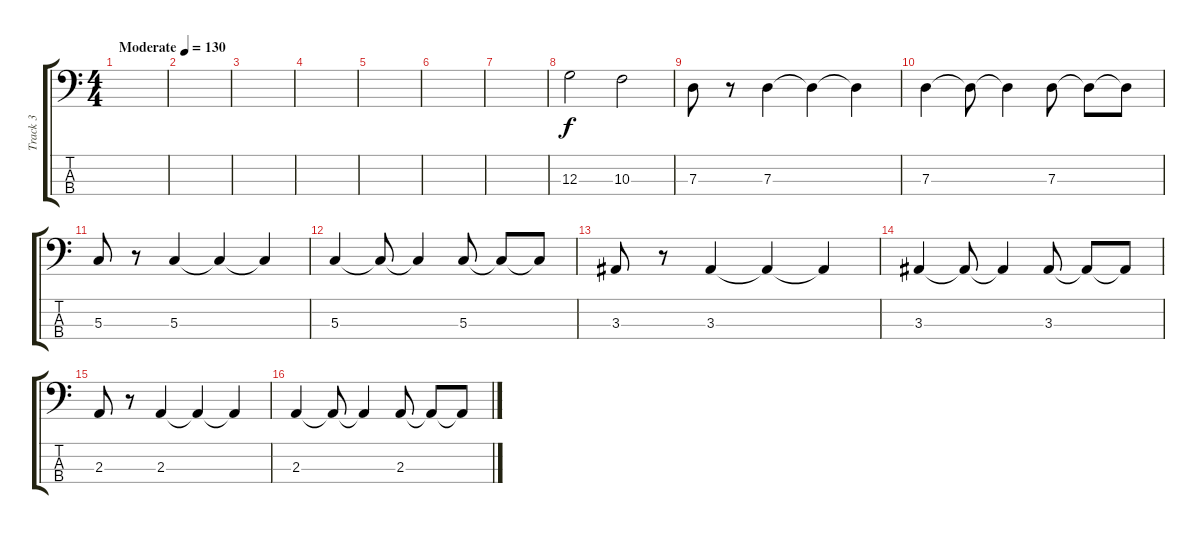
\track ("Track 3" "Track 3") {instrument fretlessbass}
\staff {score tabs}
\tuning (F2 C2 G1 C1) {hide}
\ts (4 4)
\tempo (130 "Moderate")
\clef f4
\ks c
|
|
|
|
|
|
|
12.3.2 10.3.2 |
7.3.8 r.8 7.3.4 7.3{t}.4 7.3{t}.4 |
7.3.4 7.3{t}.8 7.3{t}.4 7.3.8 7.3{t}.8 7.3{t}.8 |
5.3.8 r.8 5.3.4 5.3{t}.4 5.3{t}.4 |
5.3.4 5.3{t}.8 5.3{t}.4 5.3.8 5.3{t}.8 5.3{t}.8 |
3.3.8 r.8 3.3.4 3.3{t}.4 3.3{t}.4 |
3.3.4 3.3{t}.8 3.3{t}.4 3.3.8 3.3{t}.8 3.3{t}.8 |
2.3.8 r.8 2.3.4 2.3{t}.4 2.3{t}.4 |
2.3.4 2.3{t}.8 2.3{t}.4 2.3.8 2.3{t}.8 2.3{t}.8
